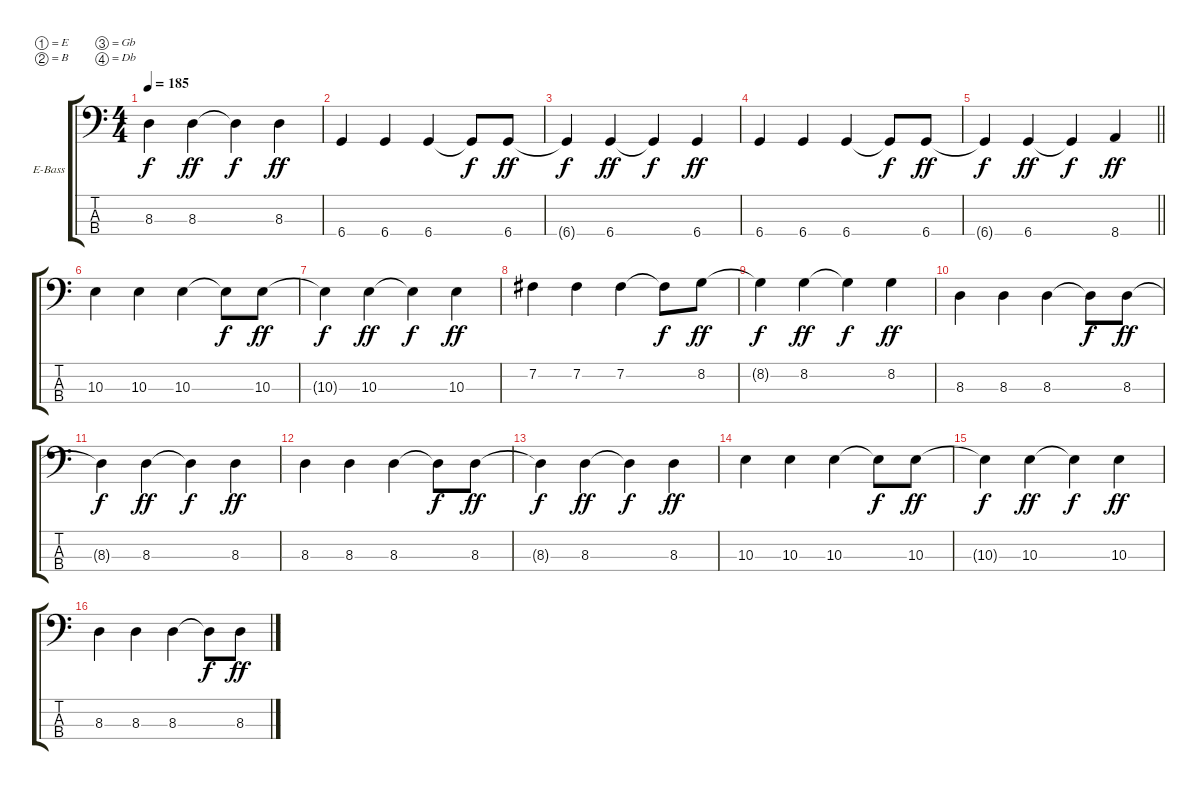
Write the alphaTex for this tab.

\bracketExtendMode groupsimilarinstruments
\firstSystemTrackNameOrientation horizontal
\otherSystemsTrackNameOrientation horizontal
\track ("Bass" "E-Bass") {instrument electricbassfinger}
\staff {score tabs}
\tuning (E2 B1 Gb1 Db1)
\ts (4 4)
\tempo 185
\clef f4
\ks c
8.3{t}.4{dy f} 8.3.4{dy ff} 8.3{t}.4{dy f} 8.3.4{dy ff} |
6.4.4 6.4.4 6.4.4 6.4{t}.8{dy f} 6.4.8{dy ff} |
6.4{t}.4{dy f} 6.4.4{dy ff} 6.4{t}.4{dy f} 6.4.4{dy ff} |
6.4.4 6.4.4 6.4.4 6.4{t}.8{dy f} 6.4.8{dy ff} |
\barLineRight lightlight
6.4{t}.4{dy f} 6.4.4{dy ff} 6.4{t}.4{dy f} 8.4.4{dy ff} |
10.3.4 10.3.4 10.3.4 10.3{t}.8{dy f} 10.3.8{dy ff} |
10.3{t}.4{dy f} 10.3.4{dy ff} 10.3{t}.4{dy f} 10.3.4{dy ff} |
7.2.4 7.2.4 7.2.4 7.2{t}.8{dy f} 8.2.8{dy ff} |
8.2{t}.4{dy f} 8.2.4{dy ff} 8.2{t}.4{dy f} 8.2.4{dy ff} |
8.3.4 8.3.4 8.3.4 8.3{t}.8{dy f} 8.3.8{dy ff} |
8.3{t}.4{dy f} 8.3.4{dy ff} 8.3{t}.4{dy f} 8.3.4{dy ff} |
8.3.4 8.3.4 8.3.4 8.3{t}.8{dy f} 8.3.8{dy ff} |
8.3{t}.4{dy f} 8.3.4{dy ff} 8.3{t}.4{dy f} 8.3.4{dy ff} |
10.3.4 10.3.4 10.3.4 10.3{t}.8{dy f} 10.3.8{dy ff} |
10.3{t}.4{dy f} 10.3.4{dy ff} 10.3{t}.4{dy f} 10.3.4{dy ff} |
8.3.4 8.3.4 8.3.4 8.3{t}.8{dy f} 8.3.8{dy ff}
